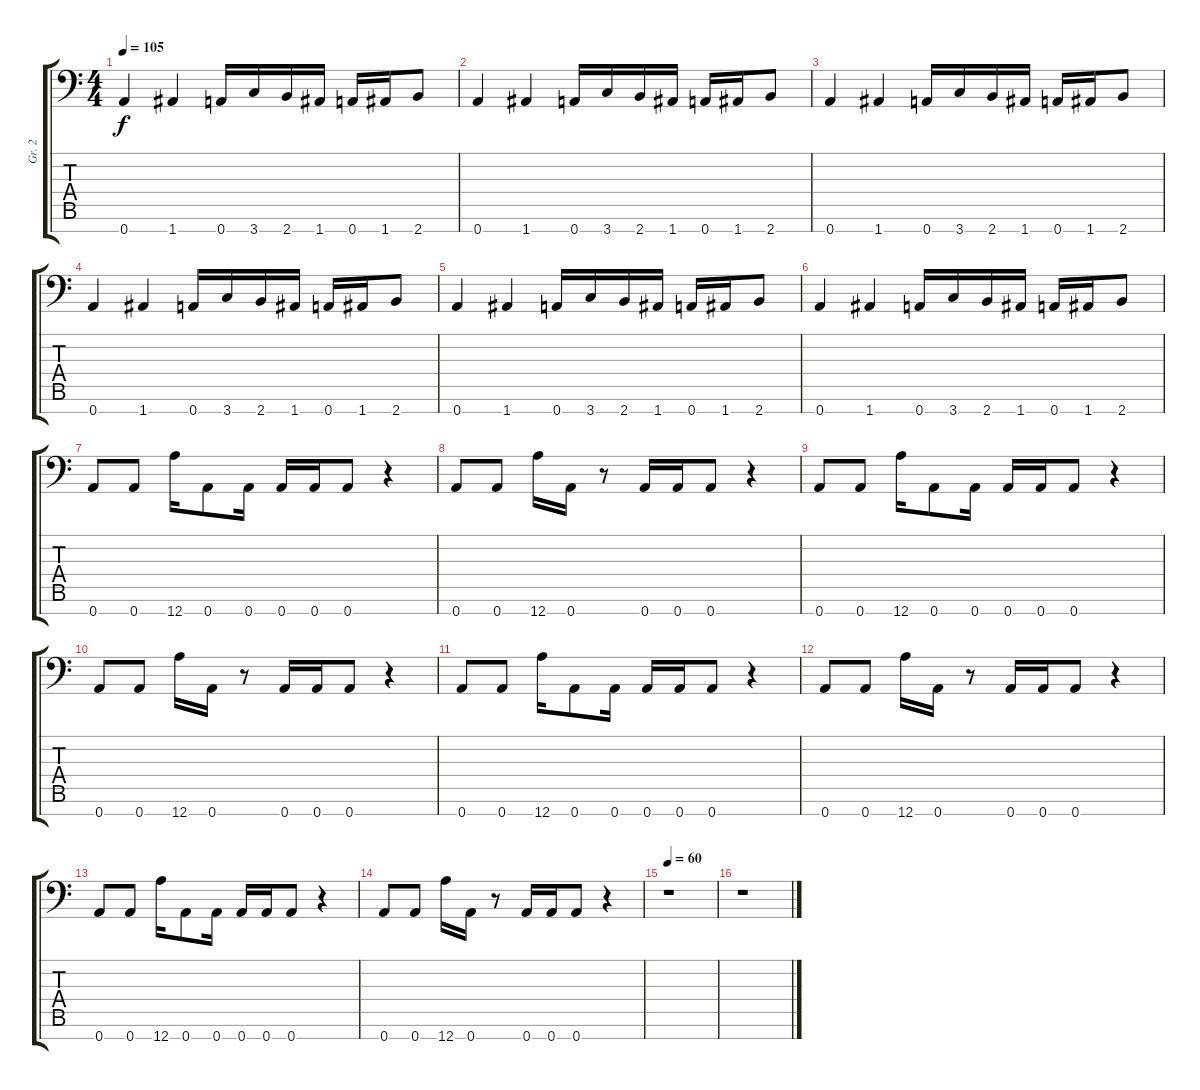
\track ("Gr. 2" "Gr. 2") {instrument overdrivenguitar}
\staff {score tabs}
\tuning (D4 A3 F3 C3 G2 D2 A1) {hide}
\ts (4 4)
\tempo 105
\clef f4
\ks c
0.7.4{dy f} 1.7.4 0.7.16 3.7.16 2.7.16 1.7.16 0.7.16 1.7.16 2.7.8 |
0.7.4 1.7.4 0.7.16 3.7.16 2.7.16 1.7.16 0.7.16 1.7.16 2.7.8 |
0.7.4 1.7.4 0.7.16 3.7.16 2.7.16 1.7.16 0.7.16 1.7.16 2.7.8 |
0.7.4 1.7.4 0.7.16 3.7.16 2.7.16 1.7.16 0.7.16 1.7.16 2.7.8 |
0.7.4 1.7.4 0.7.16 3.7.16 2.7.16 1.7.16 0.7.16 1.7.16 2.7.8 |
0.7.4 1.7.4 0.7.16 3.7.16 2.7.16 1.7.16 0.7.16 1.7.16 2.7.8 |
0.7.8 0.7.8 12.7.16 0.7.8 0.7.16 0.7.16 0.7.16 0.7.8 r.4 |
0.7.8 0.7.8 12.7.16 0.7.16 r.8 0.7.16 0.7.16 0.7.8 r.4 |
0.7.8 0.7.8 12.7.16 0.7.8 0.7.16 0.7.16 0.7.16 0.7.8 r.4 |
0.7.8 0.7.8 12.7.16 0.7.16 r.8 0.7.16 0.7.16 0.7.8 r.4 |
0.7.8 0.7.8 12.7.16 0.7.8 0.7.16 0.7.16 0.7.16 0.7.8 r.4 |
0.7.8 0.7.8 12.7.16 0.7.16 r.8 0.7.16 0.7.16 0.7.8 r.4 |
0.7.8 0.7.8 12.7.16 0.7.8 0.7.16 0.7.16 0.7.16 0.7.8 r.4 |
0.7.8 0.7.8 12.7.16 0.7.16 r.8 0.7.16 0.7.16 0.7.8 r.4 |
\tempo 60
r.1 |
r.1
